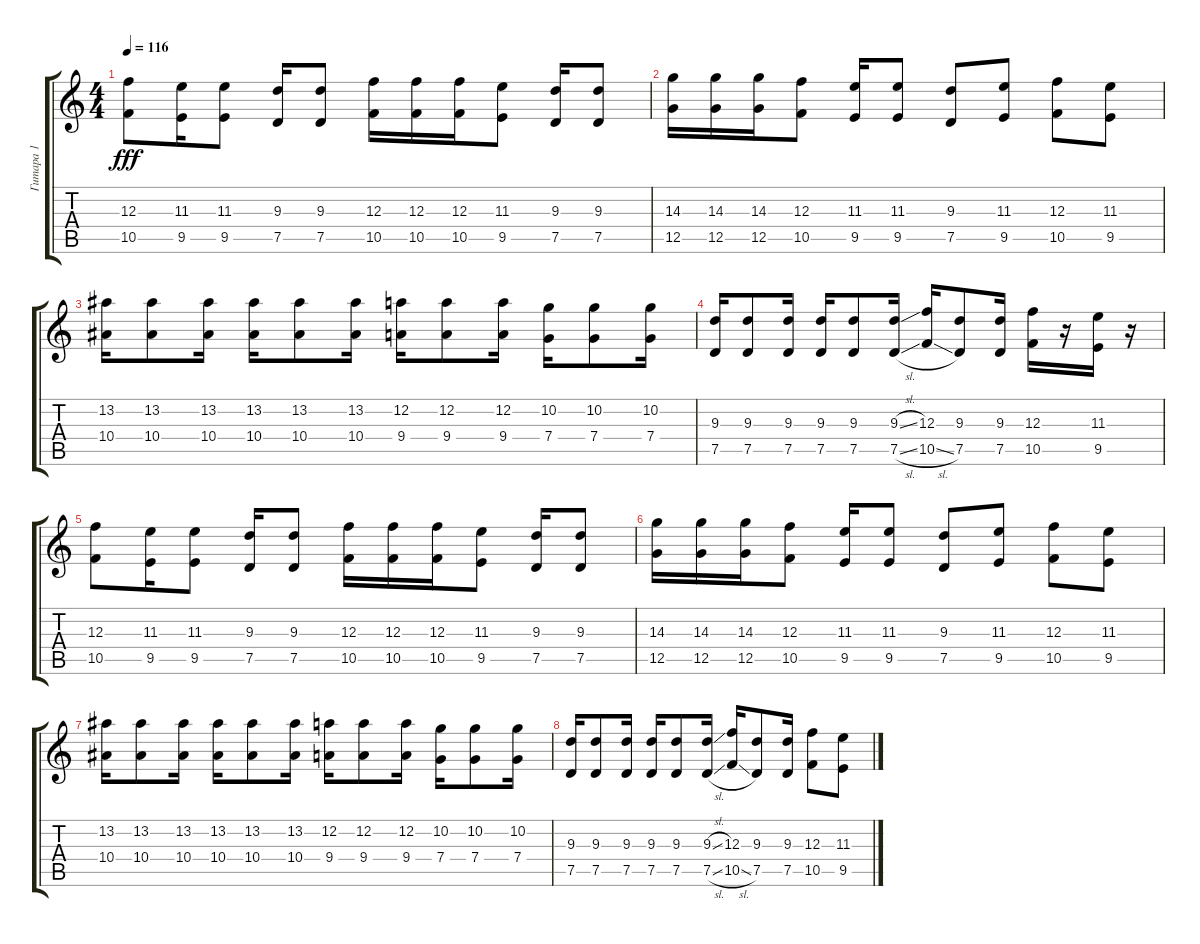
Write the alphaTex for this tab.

\track ("Гитара 1" "Гитара 1") {instrument distortionguitar}
\staff {score tabs}
\tuning (D4 A3 F3 C3 G2 D2) {hide}
\ts (4 4)
\tempo 116
\clef g2
\ks c
(12.3 10.5).8{dy fff} (11.3 9.5).16 (11.3 9.5).8 (9.3 7.5).16 (9.3 7.5).8 (12.3 10.5).16 (12.3 10.5).16 (12.3 10.5).16 (11.3 9.5).8 (9.3 7.5).16 (9.3 7.5).8 |
(14.3 12.5).16 (14.3 12.5).16 (14.3 12.5).16 (12.3 10.5).8 (11.3 9.5).16 (11.3 9.5).8 (9.3 7.5).8 (11.3 9.5).8 (12.3 10.5).8 (11.3 9.5).8 |
(13.2 10.4).16 (13.2 10.4).8 (13.2 10.4).16 (13.2 10.4).16 (13.2 10.4).8 (13.2 10.4).16 (12.2 9.4).16 (12.2 9.4).8 (12.2 9.4).16 (10.2 7.4).16 (10.2 7.4).8 (10.2 7.4).16 |
(9.3 7.5).16 (9.3 7.5).8 (9.3 7.5).16 (9.3 7.5).16 (9.3 7.5).8 (9.3{sl} 7.5{sl}).16 (12.3 10.5{sl}).16 (9.3 7.5).8 (9.3 7.5).16 (12.3 10.5).16 r.16 (11.3 9.5).16 r.16 |
(12.3 10.5).8 (11.3 9.5).16 (11.3 9.5).8 (9.3 7.5).16 (9.3 7.5).8 (12.3 10.5).16 (12.3 10.5).16 (12.3 10.5).16 (11.3 9.5).8 (9.3 7.5).16 (9.3 7.5).8 |
(14.3 12.5).16 (14.3 12.5).16 (14.3 12.5).16 (12.3 10.5).8 (11.3 9.5).16 (11.3 9.5).8 (9.3 7.5).8 (11.3 9.5).8 (12.3 10.5).8 (11.3 9.5).8 |
(13.2 10.4).16 (13.2 10.4).8 (13.2 10.4).16 (13.2 10.4).16 (13.2 10.4).8 (13.2 10.4).16 (12.2 9.4).16 (12.2 9.4).8 (12.2 9.4).16 (10.2 7.4).16 (10.2 7.4).8 (10.2 7.4).16 |
(9.3 7.5).16 (9.3 7.5).8 (9.3 7.5).16 (9.3 7.5).16 (9.3 7.5).8 (9.3{sl} 7.5{sl}).16 (12.3 10.5{sl}).16 (9.3 7.5).8 (9.3 7.5).16 (12.3 10.5).8 (11.3 9.5).8
